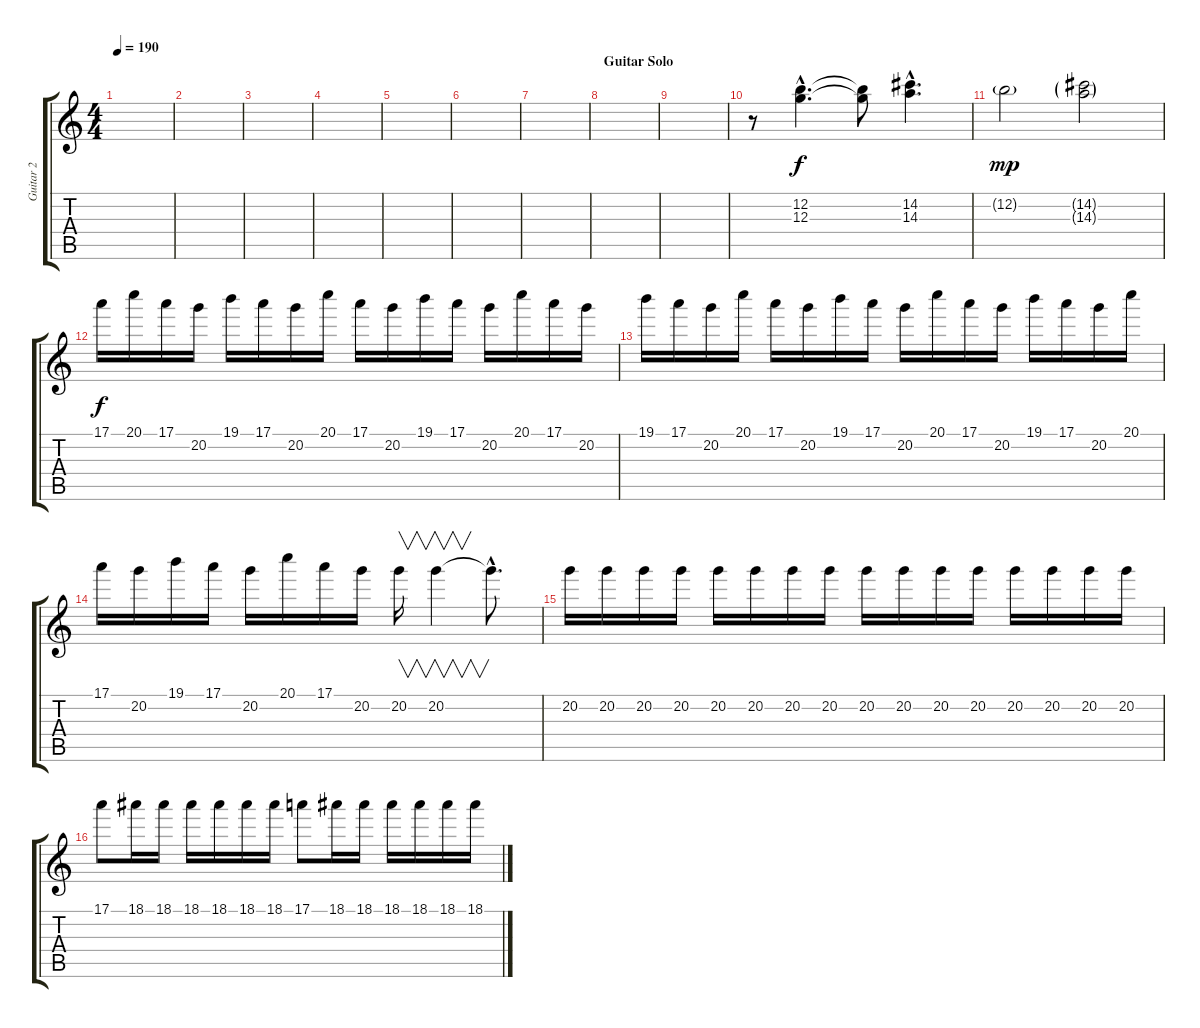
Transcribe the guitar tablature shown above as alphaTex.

\track ("Guitar 2" "Guitar 2") {instrument distortionguitar}
\staff {score tabs}
\tuning (E4 B3 G3 D3 A2 E2) {hide}
\ts (4 4)
\tempo 190
\clef g2
\ks c
|
|
|
|
|
|
|
\section ("" "Guitar Solo")
|
|
r.8 (12.2{hac} 12.3{hac}).4{d} (12.2{t} 12.3{t}).8 (14.2{hac} 14.3{hac}).4{d} |
12.2{g}.2{dy mp} (14.2{g} 14.3{g}).2 |
17.1.16{dy f} 20.1.16 17.1.16 20.2.16 19.1.16 17.1.16 20.2.16 20.1.16 17.1.16 20.2.16 19.1.16 17.1.16 20.2.16 20.1.16 17.1.16 20.2.16 |
19.1.16 17.1.16 20.2.16 20.1.16 17.1.16 20.2.16 19.1.16 17.1.16 20.2.16 20.1.16 17.1.16 20.2.16 19.1.16 17.1.16 20.2.16 20.1.16 |
17.1.16 20.2.16 19.1.16 17.1.16 20.2.16 20.1.16 17.1.16 20.2.16 20.2.16{v} 20.2.4{v} 20.2{hac t}.8{d} |
20.2.16 20.2.16 20.2.16 20.2.16 20.2.16 20.2.16 20.2.16 20.2.16 20.2.16 20.2.16 20.2.16 20.2.16 20.2.16 20.2.16 20.2.16 20.2.16 |
17.1.8 18.1.16 18.1.16 18.1.16 18.1.16 18.1.16 18.1.16 17.1.8 18.1.16 18.1.16 18.1.16 18.1.16 18.1.16 18.1.16
